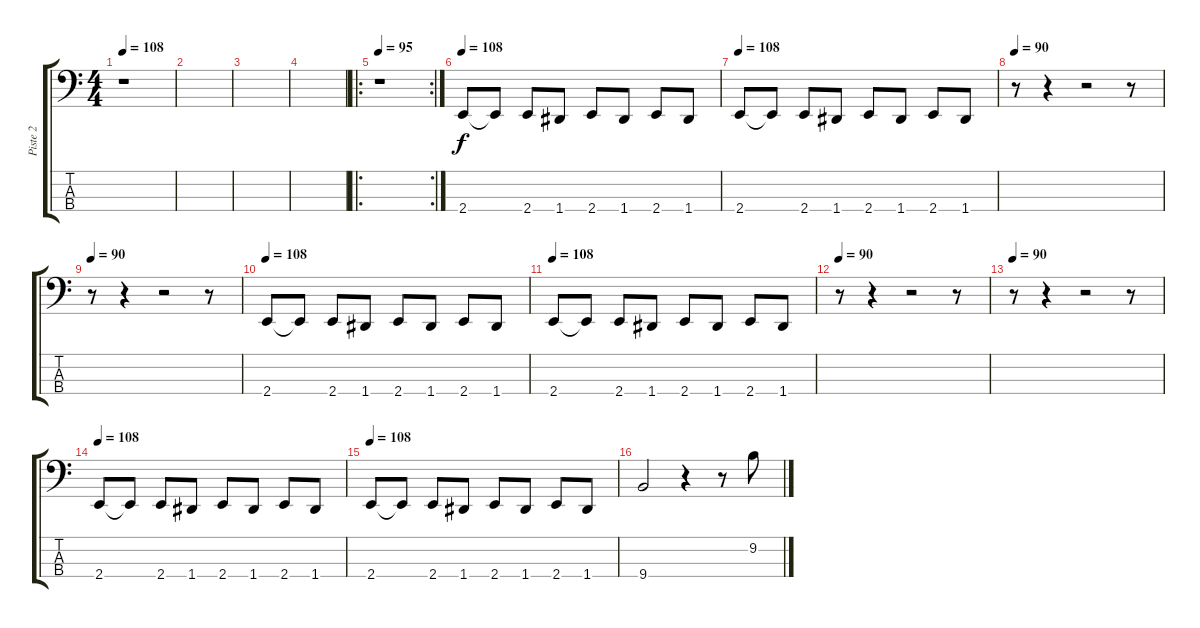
\track ("Piste 2" "Piste 2") {instrument electricbassfinger}
\staff {score tabs}
\tuning (G2 D2 A1 D1) {hide}
\ts (4 4)
\tempo 108
\clef f4
\ks c
r.1{dy f instrument electricbassfinger} |
|
|
|
\ro
\rc 2
\tempo 95
r.1 |
\tempo 108
2.4.8 2.4{t}.8 2.4.8 1.4.8 2.4.8 1.4.8 2.4.8 1.4.8 |
\tempo 108
2.4.8 2.4{t}.8 2.4.8 1.4.8 2.4.8 1.4.8 2.4.8 1.4.8 |
\tempo 90
r.8 r.4 r.2 r.8 |
\tempo 90
r.8 r.4 r.2 r.8 |
\tempo 108
2.4.8 2.4{t}.8 2.4.8 1.4.8 2.4.8 1.4.8 2.4.8 1.4.8 |
\tempo 108
2.4.8 2.4{t}.8 2.4.8 1.4.8 2.4.8 1.4.8 2.4.8 1.4.8 |
\tempo 90
r.8 r.4 r.2 r.8 |
\tempo 90
r.8 r.4 r.2 r.8 |
\tempo 108
2.4.8 2.4{t}.8 2.4.8 1.4.8 2.4.8 1.4.8 2.4.8 1.4.8 |
\tempo 108
2.4.8 2.4{t}.8 2.4.8 1.4.8 2.4.8 1.4.8 2.4.8 1.4.8 |
9.4.2{volume 7} r.4 r.8 9.2.8
